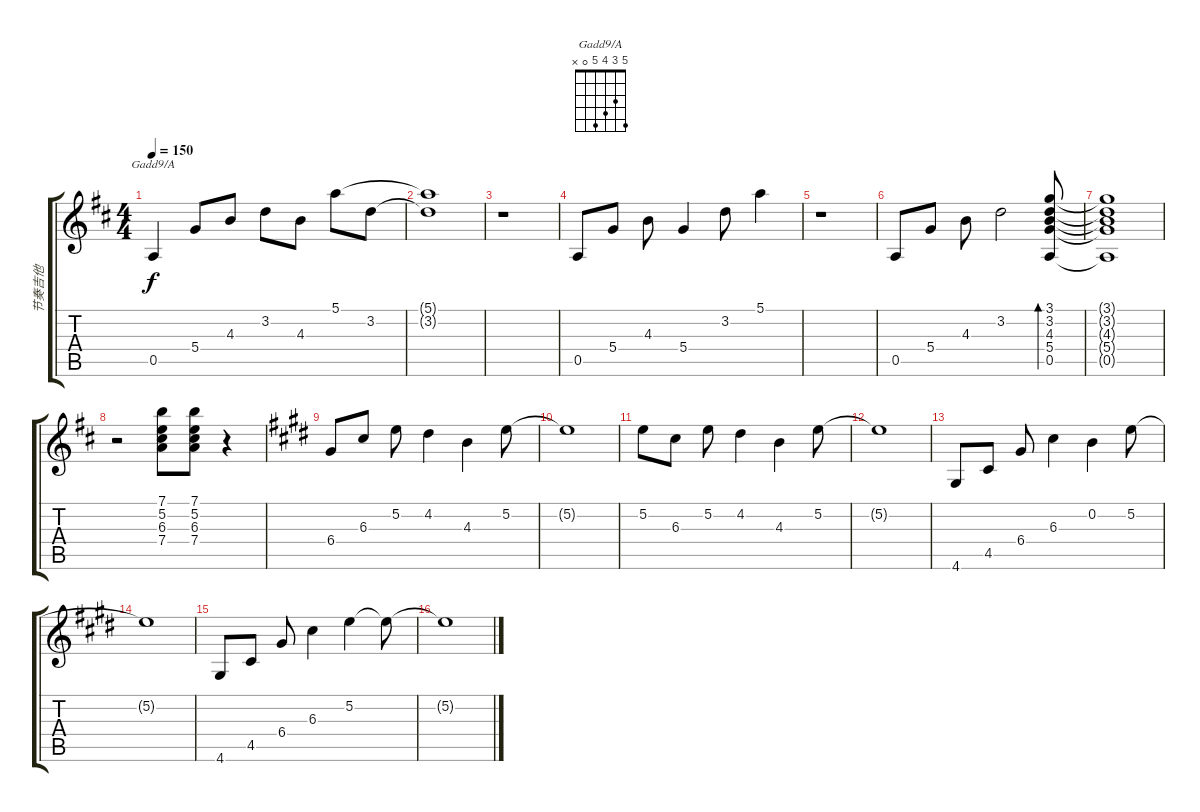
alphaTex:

\track ("节奏吉他" "节奏吉他") {instrument electricguitarclean}
\staff {score tabs}
\tuning (E4 B3 G3 D3 A2 E2) {hide}
\chord ("Gadd9/A" 5 3 4 5 0 x)
\ts (4 4)
\tempo 150
\clef g2
\ks d
0.5.4{ch "Gadd9/A" dy f} 5.4.8 4.3.8 3.2.8 4.3.8 5.1.8 3.2.8 |
(5.1{t} 3.2{t}).1 |
r.1 |
0.5.8 5.4.8 4.3.8 5.4.4 3.2.8 5.1.4 |
r.1 |
0.5.8 5.4.8 4.3.8 3.2.2 (3.1 3.2 4.3 5.4 0.5).8{bd 240} |
(3.1{t} 3.2{t} 4.3{t} 5.4{t} 0.5{t}).1 |
r.2 (7.1 5.2 6.3 7.4).8 (7.1 5.2 6.3 7.4).8 r.4 |
\ks e
6.4.8 6.3.8 5.2.8 4.2.4 4.3.4 5.2.8 |
5.2{t}.1 |
5.2.8 6.3.8 5.2.8 4.2.4 4.3.4 5.2.8 |
5.2{t}.1 |
4.6.8 4.5.8 6.4.8 6.3.4 0.2.4 5.2.8 |
5.2{t}.1 |
4.6.8 4.5.8 6.4.8 6.3.4 5.2.4 5.2{t}.8 |
5.2{t}.1
